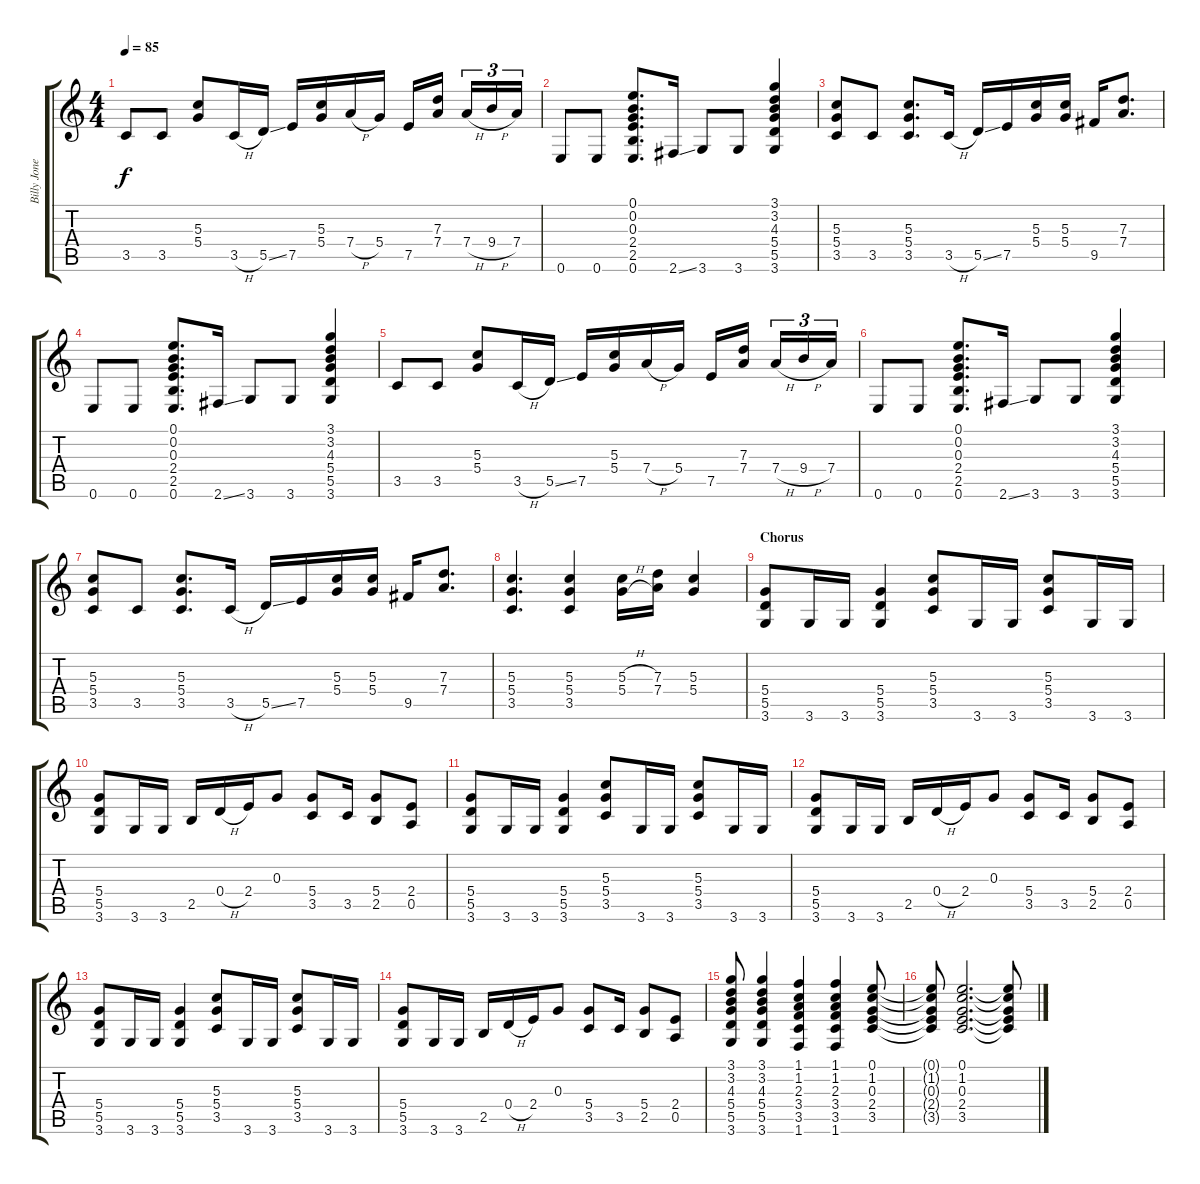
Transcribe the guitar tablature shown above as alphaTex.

\track ("Billy Jones Acoustic Rhythm" "Billy Jone") {instrument acousticguitarsteel}
\staff {score tabs}
\tuning (E4 B3 G3 D3 A2 E2) {hide}
\ts (4 4)
\tempo 85
\clef g2
\ks c
3.5.8{dy f} 3.5.8 (5.3 5.4).8 3.5{h}.16 5.5{ss}.16 7.5.16 (5.3 5.4).16 7.4{h}.16 5.4.16 7.5.16 (7.3 7.4).16 7.4{h}.16{tu (3 2)} 9.4{h}.16{tu (3 2)} 7.4.16{tu (3 2)} |
0.6.8 0.6.8 (0.1 0.2 0.3 2.4 2.5 0.6).8{d} 2.6{ss}.16 3.6.8 3.6.8 (3.1 3.2 4.3 5.4 5.5 3.6).4 |
(5.3 5.4 3.5).8 3.5.8 (5.3 5.4 3.5).8{d} 3.5{h}.16 5.5{ss}.16 7.5.16 (5.3 5.4).16 (5.3 5.4).16 9.5.16 (7.3 7.4).8{d} |
0.6.8 0.6.8 (0.1 0.2 0.3 2.4 2.5 0.6).8{d} 2.6{ss}.16 3.6.8 3.6.8 (3.1 3.2 4.3 5.4 5.5 3.6).4 |
3.5.8 3.5.8 (5.3 5.4).8 3.5{h}.16 5.5{ss}.16 7.5.16 (5.3 5.4).16 7.4{h}.16 5.4.16 7.5.16 (7.3 7.4).16 7.4{h}.16{tu (3 2)} 9.4{h}.16{tu (3 2)} 7.4.16{tu (3 2)} |
0.6.8 0.6.8 (0.1 0.2 0.3 2.4 2.5 0.6).8{d} 2.6{ss}.16 3.6.8 3.6.8 (3.1 3.2 4.3 5.4 5.5 3.6).4 |
(5.3 5.4 3.5).8 3.5.8 (5.3 5.4 3.5).8{d} 3.5{h}.16 5.5{ss}.16 7.5.16 (5.3 5.4).16 (5.3 5.4).16 9.5.16 (7.3 7.4).8{d} |
(5.3 5.4 3.5).4{d} (5.3 5.4 3.5).4 (5.3{h} 5.4{h}).16 (7.3 7.4).16 (5.3 5.4).4 |
\section ("" "Chorus")
(5.4 5.5 3.6).8 3.6.16 3.6.16 (5.4 5.5 3.6).4 (5.3 5.4 3.5).8 3.6.16 3.6.16 (5.3 5.4 3.5).8 3.6.16 3.6.16 |
(5.4 5.5 3.6).8 3.6.16 3.6.16 2.5.16 0.4{h}.16 2.4.16 0.3.8 (5.4 3.5).8 3.5.16 (5.4 2.5).8 (2.4 0.5).8 |
(5.4 5.5 3.6).8 3.6.16 3.6.16 (5.4 5.5 3.6).4 (5.3 5.4 3.5).8 3.6.16 3.6.16 (5.3 5.4 3.5).8 3.6.16 3.6.16 |
(5.4 5.5 3.6).8 3.6.16 3.6.16 2.5.16 0.4{h}.16 2.4.16 0.3.8 (5.4 3.5).8 3.5.16 (5.4 2.5).8 (2.4 0.5).8 |
(5.4 5.5 3.6).8 3.6.16 3.6.16 (5.4 5.5 3.6).4 (5.3 5.4 3.5).8 3.6.16 3.6.16 (5.3 5.4 3.5).8 3.6.16 3.6.16 |
(5.4 5.5 3.6).8 3.6.16 3.6.16 2.5.16 0.4{h}.16 2.4.16 0.3.8 (5.4 3.5).8 3.5.16 (5.4 2.5).8 (2.4 0.5).8 |
(3.1 3.2 4.3 5.4 5.5 3.6).8 (3.1 3.2 4.3 5.4 5.5 3.6).4 (1.1 1.2 2.3 3.4 3.5 1.6).4 (1.1 1.2 2.3 3.4 3.5 1.6).4 (0.1 1.2 0.3 2.4 3.5).8 |
(0.1{t} 1.2{t} 0.3{t} 2.4{t} 3.5{t}).8 (0.1 1.2 0.3 2.4 3.5).2{d} (0.1{t} 1.2{t} 0.3{t} 2.4{t} 3.5{t}).8
